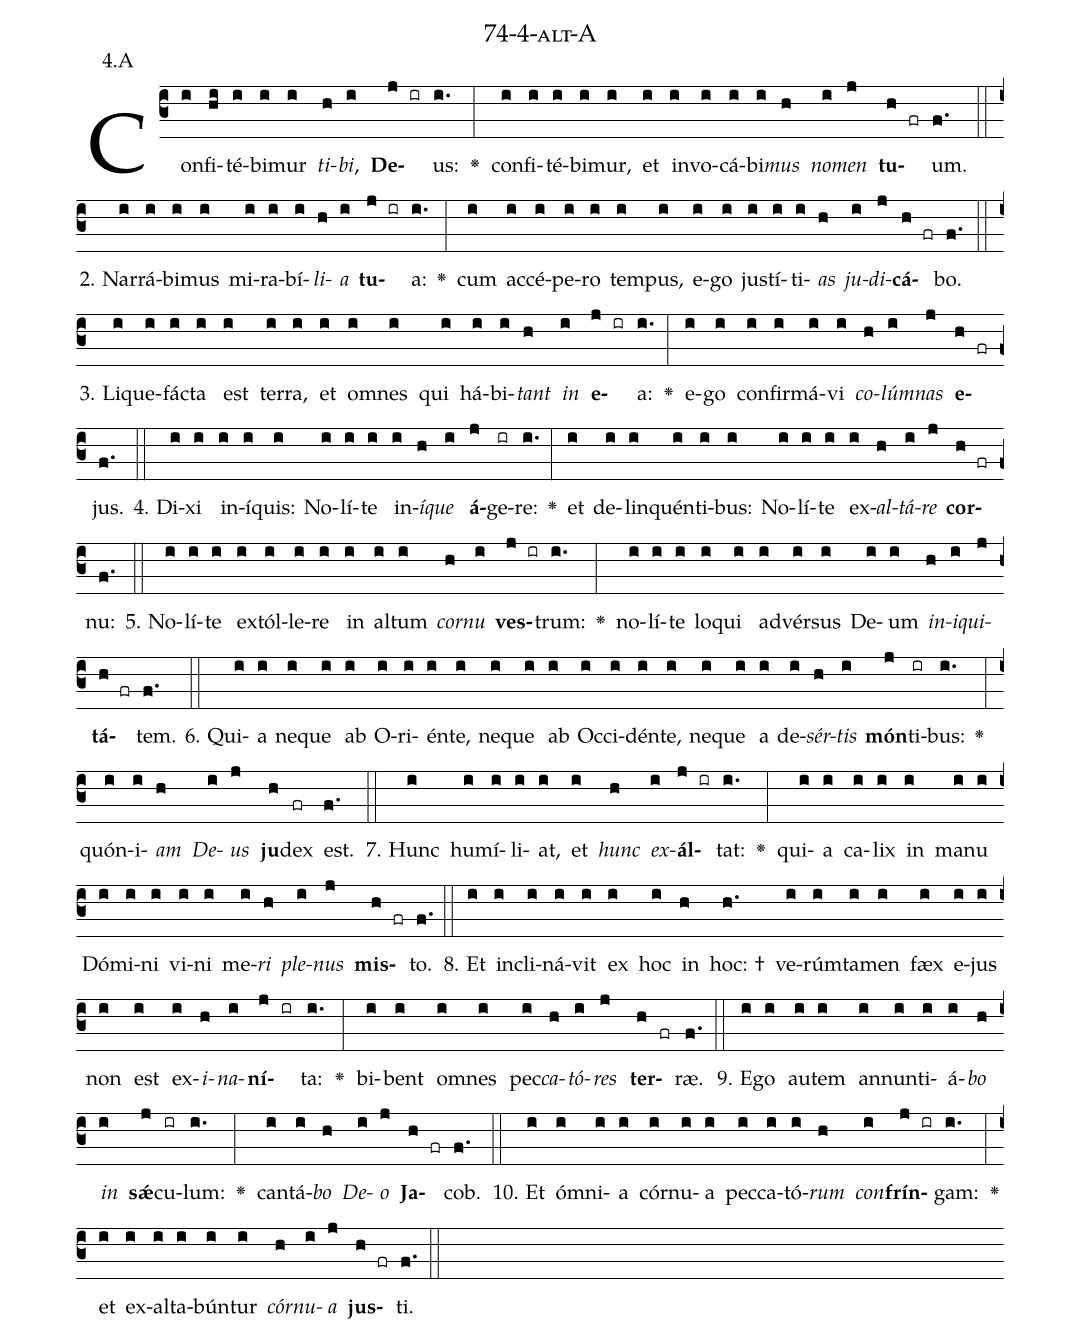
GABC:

name: 74-4-alt-A;
annotation: 4.A;
%%
(c3)Con(i)fi(hi)té(i)bi(i)mur(i) <i>ti</i>(h)<i>bi</i>,(i) <b>De</b>(j ir)us:(i.) <v>\greheightstar</v>(:) con(i)fi(i)té(i)bi(i)mur,(i) et(i) in(i)vo(i)cá(i)bi(i)<i>mus</i>(h) <i>no</i>(i)<i>men</i>(j) <b>tu</b>(h fr)um.(f.) (::)
2. Nar(i)rá(i)bi(i)mus(i) mi(i)ra(i)bí(i)<i>li</i>(h)<i>a</i>(i) <b>tu</b>(j ir)a:(i.) <v>\greheightstar</v>(:) cum(i) ac(i)cé(i)pe(i)ro(i) tem(i)pus,(i) e(i)go(i) jus(i)tí(i)ti(i)<i>as</i>(h) <i>ju</i>(i)<i>di</i>(j)<b>cá</b>(h fr)bo.(f.) (::)
3. Li(i)que(i)fác(i)ta(i) est(i) ter(i)ra,(i) et(i) om(i)nes(i) qui(i) há(i)bi(i)<i>tant</i>(h) <i>in</i>(i) <b>e</b>(j ir)a:(i.) <v>\greheightstar</v>(:) e(i)go(i) con(i)fir(i)má(i)vi(i) <i>co</i>(h)<i>lúm</i>(i)<i>nas</i>(j) <b>e</b>(h fr)jus.(f.) (::)
4. Di(i)xi(i) in(i)í(i)quis:(i) No(i)lí(i)te(i) in(i)<i>í</i>(h)<i>que</i>(i) <b>á</b>(j)ge(ir)re:(i.) <v>\greheightstar</v>(:) et(i) de(i)lin(i)quén(i)ti(i)bus:(i) No(i)lí(i)te(i) ex(i)<i>al</i>(h)<i>tá</i>(i)<i>re</i>(j) <b>cor</b>(h fr)nu:(f.) (::)
5. No(i)lí(i)te(i) ex(i)tól(i)le(i)re(i) in(i) al(i)tum(i) <i>cor</i>(h)<i>nu</i>(i) <b>ves</b>(j ir)trum:(i.) <v>\greheightstar</v>(:) no(i)lí(i)te(i) lo(i)qui(i) ad(i)vér(i)sus(i) De(i)um(i) <i>in</i>(h)<i>i</i>(i)<i>qui</i>(j)<b>tá</b>(h fr)tem.(f.) (::)
6. Qui(i)a(i) ne(i)que(i) ab(i) O(i)ri(i)én(i)te,(i) ne(i)que(i) ab(i) Oc(i)ci(i)dén(i)te,(i) ne(i)que(i) a(i) de(i)<i>sér</i>(h)<i>tis</i>(i) <b>món</b>(j)ti(ir)bus:(i.) <v>\greheightstar</v>(:) quón(i)i(i)<i>am</i>(h) <i>De</i>(i)<i>us</i>(j) <b>ju</b>(h)dex(fr) est.(f.) (::)
7. Hunc(i) hu(i)mí(i)li(i)at,(i) et(i) <i>hunc</i>(h) <i>ex</i>(i)<b>ál</b>(j ir)tat:(i.) <v>\greheightstar</v>(:) qui(i)a(i) ca(i)lix(i) in(i) ma(i)nu(i) Dó(i)mi(i)ni(i) vi(i)ni(i) me(i)<i>ri</i>(h) <i>ple</i>(i)<i>nus</i>(j) <b>mis</b>(h fr)to.(f.) (::)
8. Et(i) in(i)cli(i)ná(i)vit(i) ex(i) hoc(i) in(h) hoc: †(h.) ve(i)rúm(i)ta(i)men(i) fæx(i) e(i)jus(i) non(i) est(i) ex(i)<i>i</i>(h)<i>na</i>(i)<b>ní</b>(j ir)ta:(i.) <v>\greheightstar</v>(:) bi(i)bent(i) om(i)nes(i) pec(i)<i>ca</i>(h)<i>tó</i>(i)<i>res</i>(j) <b>ter</b>(h fr)ræ.(f.) (::)
9. E(i)go(i) au(i)tem(i) an(i)nun(i)ti(i)á(i)<i>bo</i>(h) <i>in</i>(i) <b>sǽ</b>(j)cu(ir)lum:(i.) <v>\greheightstar</v>(:) can(i)tá(i)<i>bo</i>(h) <i>De</i>(i)<i>o</i>(j) <b>Ja</b>(h fr)cob.(f.) (::)
10. Et(i) óm(i)ni(i)a(i) cór(i)nu(i)a(i) pec(i)ca(i)tó(i)<i>rum</i>(h) <i>con</i>(i)<b>frín</b>(j ir)gam:(i.) <v>\greheightstar</v>(:) et(i) ex(i)al(i)ta(i)bún(i)tur(i) <i>cór</i>(h)<i>nu</i>(i)<i>a</i>(j) <b>jus</b>(h fr)ti.(f.) (::)
